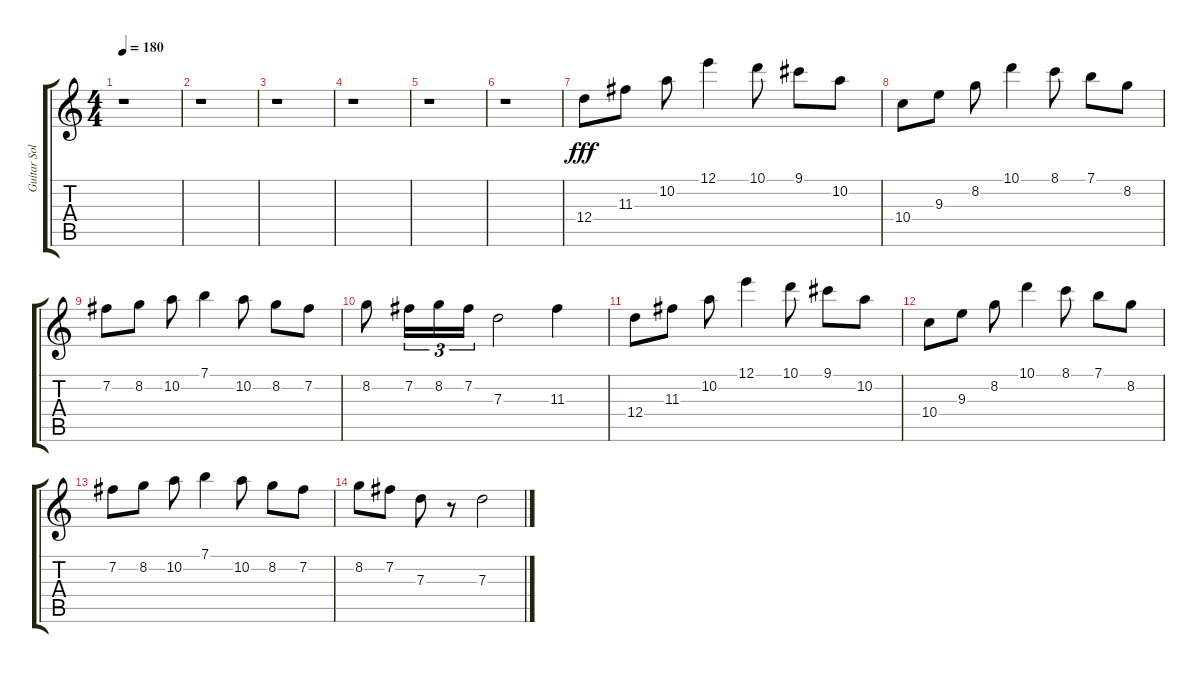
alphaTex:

\track ("Guitar Solo" "Guitar Sol") {instrument overdrivenguitar}
\staff {score tabs}
\tuning (E4 B3 G3 D3 A2 E2) {hide}
\ts (4 4)
\tempo 180
\clef g2
\ks c
r.1{dy f} |
r.1 |
r.1 |
r.1 |
r.1 |
r.1 |
12.4.8{dy fff volume 16 instrument overdrivenguitar} 11.3.8 10.2.8 12.1.4 10.1.8 9.1.8 10.2.8 |
10.4.8 9.3.8 8.2.8 10.1.4 8.1.8 7.1.8 8.2.8 |
7.2.8 8.2.8 10.2.8 7.1.4 10.2.8 8.2.8 7.2.8 |
8.2.8 7.2.16{tu (3 2)} 8.2.16{tu (3 2)} 7.2.16{tu (3 2)} 7.3.2 11.3.4 |
12.4.8{volume 16 instrument overdrivenguitar} 11.3.8 10.2.8 12.1.4 10.1.8 9.1.8 10.2.8 |
10.4.8 9.3.8 8.2.8 10.1.4 8.1.8 7.1.8 8.2.8 |
7.2.8 8.2.8 10.2.8 7.1.4 10.2.8 8.2.8 7.2.8 |
8.2.8 7.2.8 7.3.8 r.8 7.3.2
